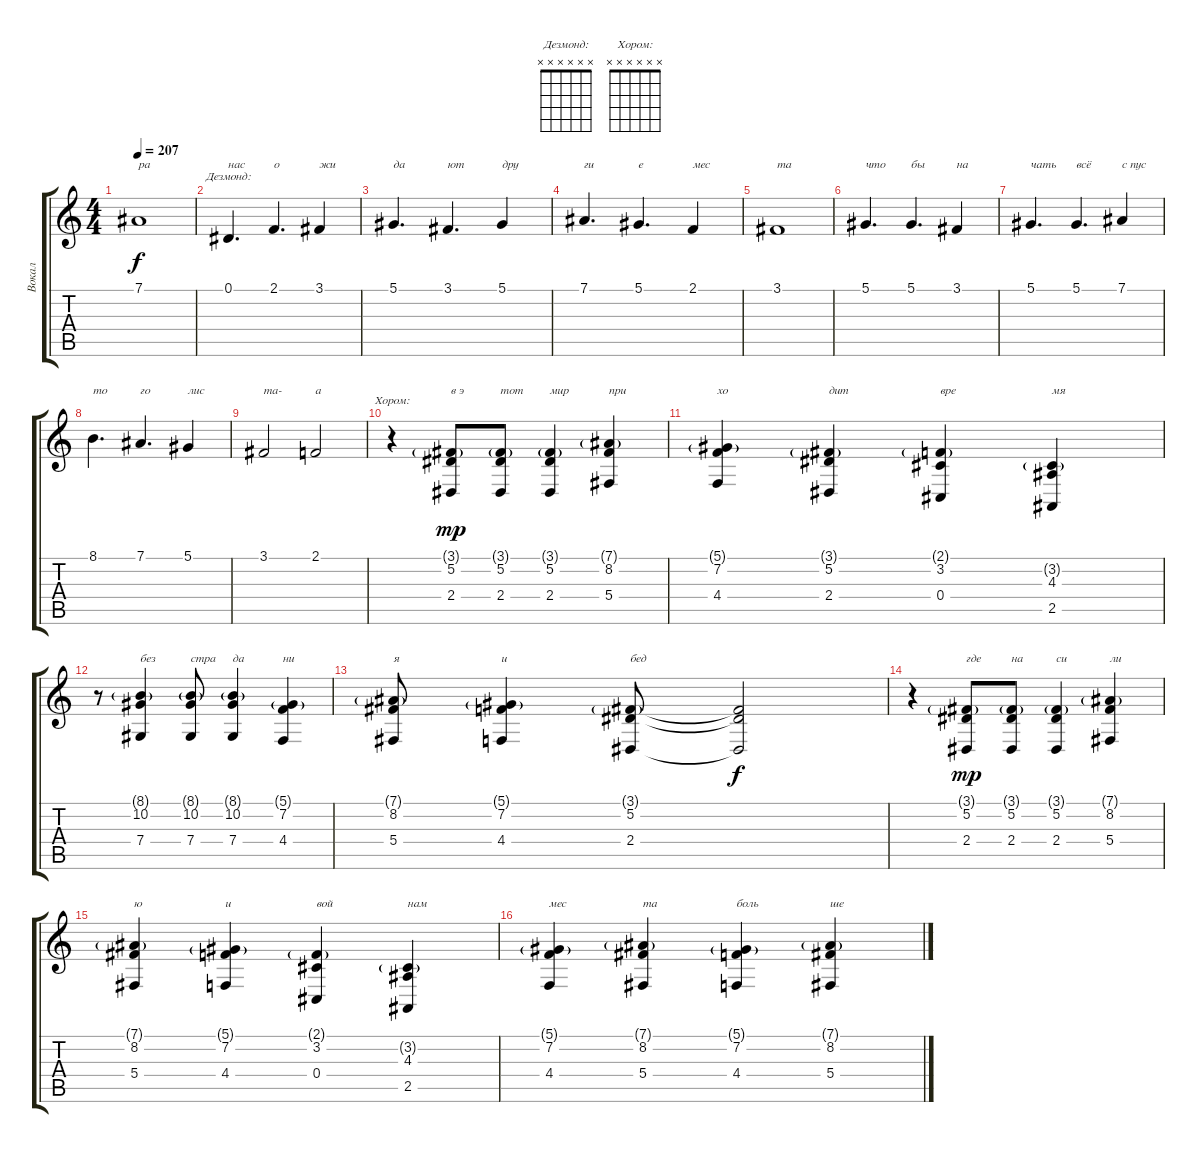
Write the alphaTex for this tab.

\track ("Вокал" "Вокал") {instrument voiceoohs}
\staff {score tabs}
\tuning (Eb4 Bb3 Gb3 Db3 Ab2 Eb2) {hide}
\chord ("Дезмонд:" x x x x x x)
\chord ("Хором:" x x x x x x)
\ts (4 4)
\tempo 207
\clef g2
\ks c
7.1.1{txt "ра" dy f} |
0.1.4{d ch "Дезмонд:" txt "нас" instrument bassoon} 2.1.4{d txt "о"} 3.1.4{txt "жи"} |
5.1.4{d txt "да"} 3.1.4{d txt "ют"} 5.1.4{txt "дру"} |
7.1.4{d txt "ги"} 5.1.4{d txt "е"} 2.1.4{txt "мес"} |
3.1.1{txt "та"} |
5.1.4{d txt "что"} 5.1.4{d txt "бы"} 3.1.4{txt "на"} |
5.1.4{d txt "чать"} 5.1.4{d txt "всё"} 7.1.4{txt "с пус"} |
8.1.4{d txt "то"} 7.1.4{d txt "го"} 5.1.4{txt "лис"} |
3.1.2{txt "та-"} 2.1.2{txt "а"} |
r.4{ch "Хором:" instrument voiceoohs} (3.1{g} 5.2 2.4).8{txt "в э" dy mp} (3.1{g} 5.2 2.4).8{txt "тот"} (3.1{g} 5.2 2.4).4{txt "мир"} (7.1{g} 8.2 5.4).4{txt "при"} |
(5.1{g} 7.2 4.4).4{txt "хо"} (3.1{g} 5.2 2.4).4{txt "дит"} (2.1{g} 3.2 0.4).4{txt "вре"} (3.2{g} 4.3 2.5).4{txt "мя"} |
r.8 (8.1{g} 10.2 7.4).4{txt "без"} (8.1{g} 10.2 7.4).8{txt "стра"} (8.1{g} 10.2 7.4).4{txt "да"} (5.1{g} 7.2 4.4).4{txt "ни"} |
(7.1{g} 8.2 5.4).8{txt "я"} (5.1{g} 7.2 4.4).4{txt "и"} (3.1{g} 5.2 2.4).8{txt "бед"} (3.1{t} 5.2{t} 2.4{t}).2{dy f} |
r.4 (3.1{g} 5.2 2.4).8{txt "где" dy mp} (3.1{g} 5.2 2.4).8{txt "на"} (3.1{g} 5.2 2.4).4{txt "си"} (7.1{g} 8.2 5.4).4{txt "ли"} |
(7.1{g} 8.2 5.4).4{txt "ю"} (5.1{g} 7.2 4.4).4{txt "и"} (2.1{g} 3.2 0.4).4{txt "вой"} (3.2{g} 4.3 2.5).4{txt "нам"} |
(5.1{g} 7.2 4.4).4{txt "мес"} (7.1{g} 8.2 5.4).4{txt "та"} (5.1{g} 7.2 4.4).4{txt "боль"} (7.1{g} 8.2 5.4).4{txt "ше"}
